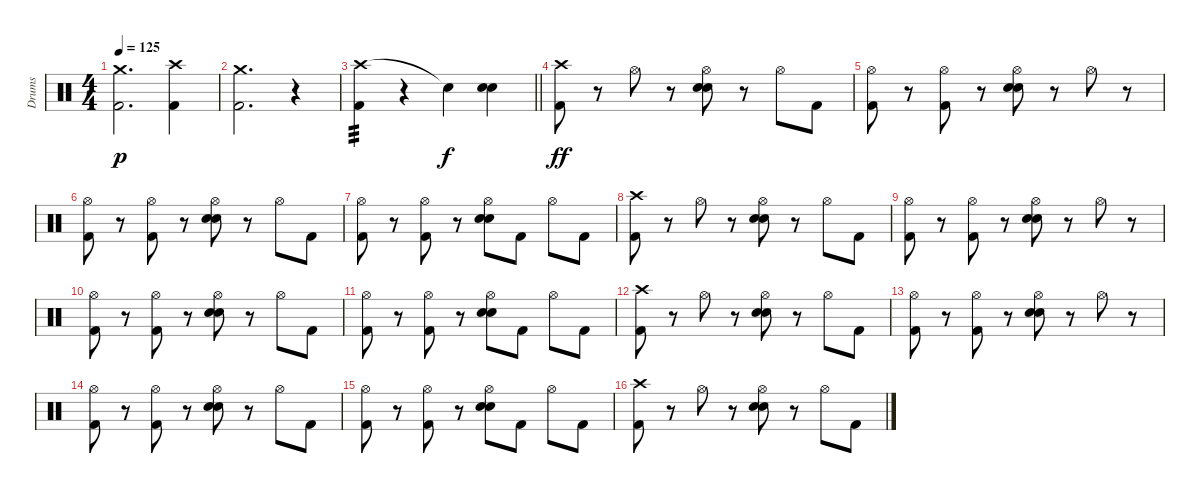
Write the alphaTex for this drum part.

\track ("Drums" "Drums") {instrument percussion}
\staff {score}
\articulation defaults
\ts (4 4)
\tempo 125
\clef neutral
\ks c
("Crash medium (hit)" "Kick (hit) 2").2{d dy p} ("Crash high (hit)" "Kick (hit) 2").4 |
("Crash medium (hit)" "Kick (hit) 2").2{d} r.4 |
\barLineRight lightlight
("Crash high (hit)" "Kick (hit) 2").4{tp 3} r.4 "Snare (hit)"{t}.4{dy f} ("Electric Snare (hit)" "Electric Snare (hit)").4{bd 60} |
("Crash high (hit)" "Kick (hit) 2").8{dy ff} r.8 "Hi-Hat (open)".8 r.8 ("Hi-Hat (open)" "Electric Snare (hit)" "Electric Snare (hit)").8 r.8 "Hi-Hat (open)".8 "Kick (hit) 2".8 |
("Hi-Hat (open)" "Kick (hit) 2").8 r.8 ("Hi-Hat (open)" "Kick (hit) 2").8 r.8 ("Hi-Hat (open)" "Electric Snare (hit)" "Electric Snare (hit)").8 r.8 "Hi-Hat (open)".8 r.8 |
("Hi-Hat (open)" "Kick (hit) 2").8 r.8 ("Hi-Hat (open)" "Kick (hit) 2").8 r.8 ("Hi-Hat (open)" "Electric Snare (hit)" "Electric Snare (hit)").8 r.8 "Hi-Hat (open)".8 "Kick (hit) 2".8 |
("Hi-Hat (open)" "Kick (hit) 2").8 r.8 ("Hi-Hat (open)" "Kick (hit) 2").8 r.8 ("Hi-Hat (open)" "Electric Snare (hit)" "Electric Snare (hit)").8 "Kick (hit) 2".8 "Hi-Hat (open)".8 "Kick (hit) 2".8 |
("Crash high (hit)" "Kick (hit) 2").8 r.8 "Hi-Hat (open)".8 r.8 ("Hi-Hat (open)" "Electric Snare (hit)" "Electric Snare (hit)").8 r.8 "Hi-Hat (open)".8 "Kick (hit) 2".8 |
("Hi-Hat (open)" "Kick (hit) 2").8 r.8 ("Hi-Hat (open)" "Kick (hit) 2").8 r.8 ("Hi-Hat (open)" "Electric Snare (hit)" "Electric Snare (hit)").8 r.8 "Hi-Hat (open)".8 r.8 |
("Hi-Hat (open)" "Kick (hit) 2").8 r.8 ("Hi-Hat (open)" "Kick (hit) 2").8 r.8 ("Hi-Hat (open)" "Electric Snare (hit)" "Electric Snare (hit)").8 r.8 "Hi-Hat (open)".8 "Kick (hit) 2".8 |
("Hi-Hat (open)" "Kick (hit) 2").8 r.8 ("Hi-Hat (open)" "Kick (hit) 2").8 r.8 ("Hi-Hat (open)" "Electric Snare (hit)" "Electric Snare (hit)").8 "Kick (hit) 2".8 "Hi-Hat (open)".8 "Kick (hit) 2".8 |
("Crash high (hit)" "Kick (hit) 2").8 r.8 "Hi-Hat (open)".8 r.8 ("Hi-Hat (open)" "Electric Snare (hit)" "Electric Snare (hit)").8 r.8 "Hi-Hat (open)".8 "Kick (hit) 2".8 |
("Hi-Hat (open)" "Kick (hit) 2").8 r.8 ("Hi-Hat (open)" "Kick (hit) 2").8 r.8 ("Hi-Hat (open)" "Electric Snare (hit)" "Electric Snare (hit)").8 r.8 "Hi-Hat (open)".8 r.8 |
("Hi-Hat (open)" "Kick (hit) 2").8 r.8 ("Hi-Hat (open)" "Kick (hit) 2").8 r.8 ("Hi-Hat (open)" "Electric Snare (hit)" "Electric Snare (hit)").8 r.8 "Hi-Hat (open)".8 "Kick (hit) 2".8 |
("Hi-Hat (open)" "Kick (hit) 2").8 r.8 ("Hi-Hat (open)" "Kick (hit) 2").8 r.8 ("Hi-Hat (open)" "Electric Snare (hit)" "Electric Snare (hit)").8 "Kick (hit) 2".8 "Hi-Hat (open)".8 "Kick (hit) 2".8 |
("Crash high (hit)" "Kick (hit) 2").8 r.8 "Hi-Hat (open)".8 r.8 ("Hi-Hat (open)" "Electric Snare (hit)" "Electric Snare (hit)").8 r.8 "Hi-Hat (open)".8 "Kick (hit) 2".8
